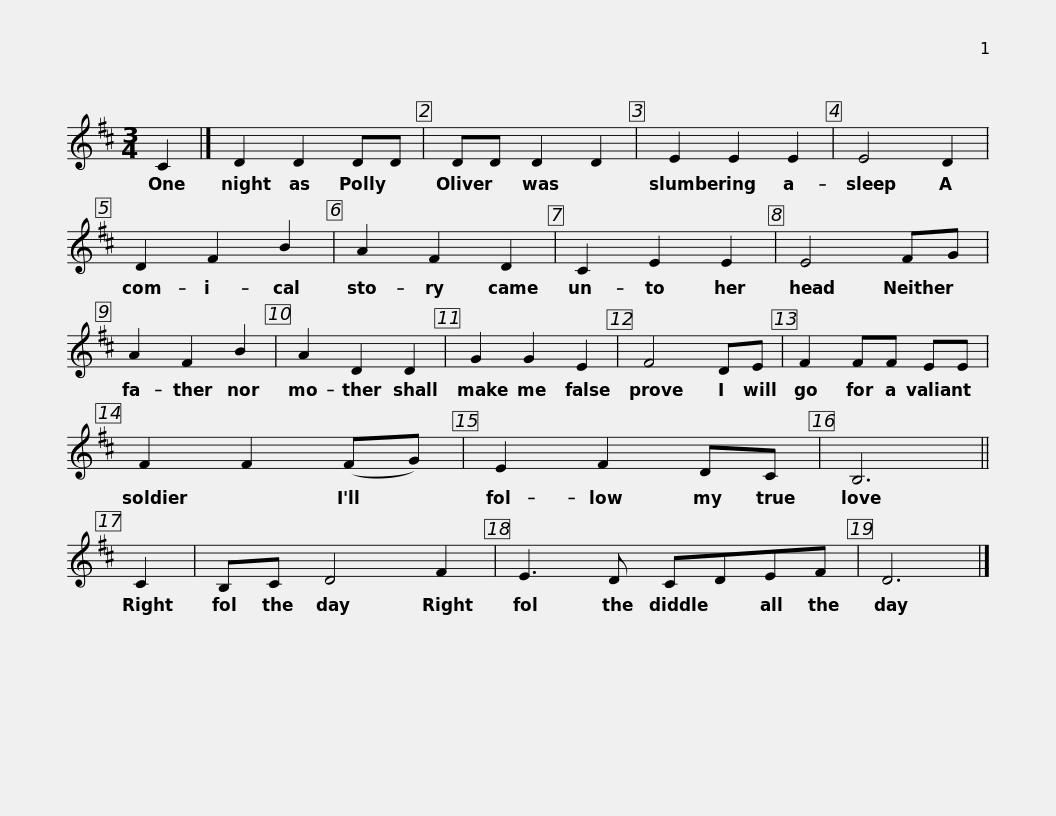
X:1
L:1/8
M:3/4
I:linebreak $
K:D
V:1 treble
V:1
 C2 |] D2 D2 DD | DD D2 D2 | E2 E2 E2 | E4 D2 | %5
 D2 F2 B2 | A2 F2 D2 | C2 E2 E2 |$ E4 FG | A2 F2 B2 | %10
 A2 D2 D2 | G2 G2 E2 | F4 DE | F2 FF EE | F2 F2 (FG) |$ %15
 E2 F2 DC | B,6 || C2 | B,C D4 F2 | E3 D CDEF | %20
 D6 |] %21
